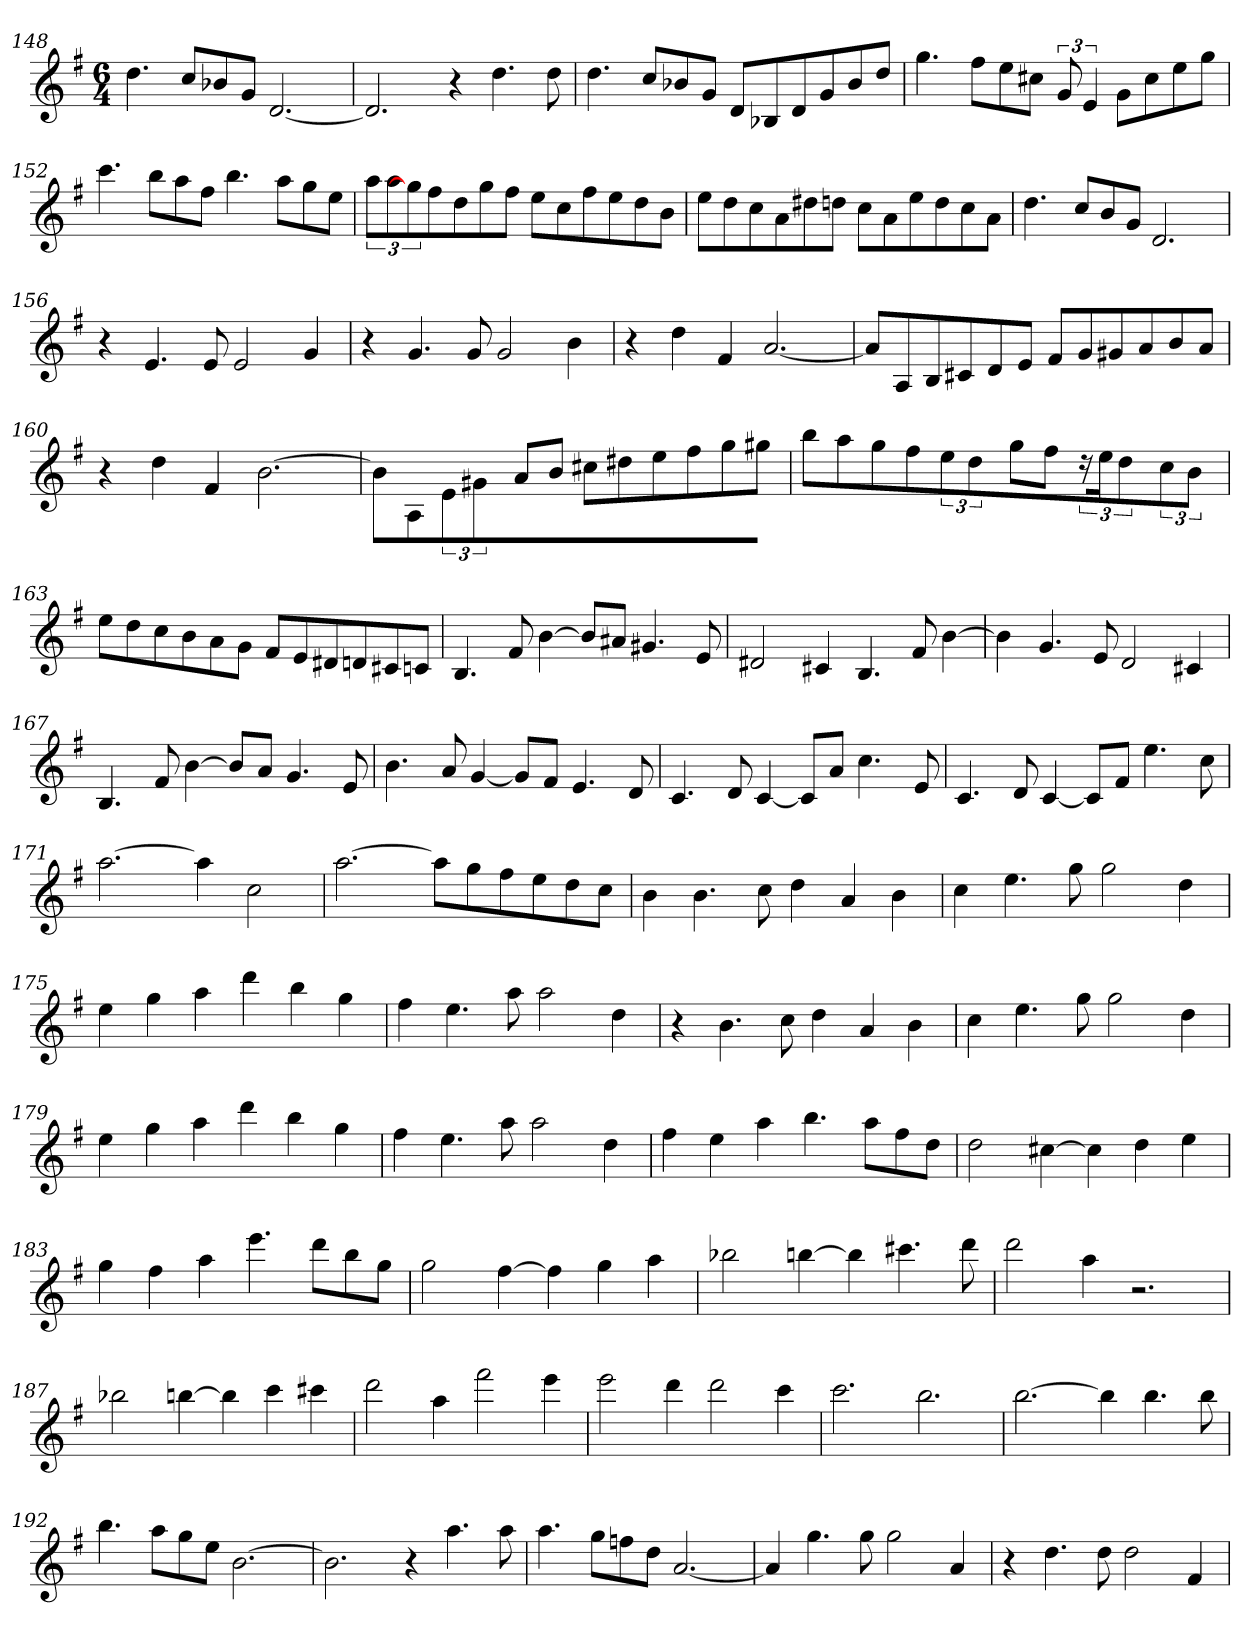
**kern
*part1
*staff1
*clefG2
*k[f#]
*G:
*M6/4
=148
4.dd
8cc/L
8b-X/
8g/J
[2.d
=149
2.d]
4r
4.dd
8dd
=150
4.dd
8cc/L
8b-X/
8g/J
8d/L
8B-X/
8d/
8g/
8b-/
8dd/J
=151
4.gg
8ff#\L
8ee\
8cc#X\J
12g
6e
8g\L
8cc#\
8ee\
8gg\J
=152
4.ccc
8bb\L
8aa\
8ff#\J
4.bb
8aa\L
8gg\
8ee\J
=153
12aa\L
12aa\
12gg\]
8ff#\
8dd\
8gg\
8ff#\J
8ee\L
8cc\
8ff#\
8ee\
8dd\
8b\J
=154
8ee\L
8dd\
8cc\
8a\
8dd#X\
8ddn\J
8cc\L
8a\
8ee\
8dd\
8cc\
8a\J
=155
4.dd
8cc/L
8b/
8g/J
2.d
=156
4r
4.e
8e
2e
4g
=157
4r
4.g
8g
2g
4b
=158
4r
4dd
4f#
[2.a
=159
8a/L]
8A/
8B/
8c#X/
8d/
8e/J
8f#/L
8g/
8g#X/
8a/
8b/
8a/J
=160
4r
4dd
4f#
[2.b
=161
8b/L]
8A/
12e/J
6g#X
8a/L
8b/J
8cc#X\L
8dd#X\
8ee\
8ff#\
8gg\
8gg#X\J
=162
8bb\L
8aa\
8gg\
8ff#\
12ee\J
6dd
8gg\L
8ff#\J
24r
24ee
6dd
12cc
6b
=163
8ee\L
8dd\
8cc\
8b\
8a\
8g\J
8f#/L
8e/
8d#X/
8dn/
8c#X/
8cn/J
=164
4.B
8f#
[4b
8b/L]
8a#X/J
4.g#X
8e
=165
2d#X
4c#X
4.B
8f#
[4b
=166
4b]
4.g
8e
2d
4c#X
=167
4.B
8f#
[4b
8b/L]
8a/J
4.g
8e
=168
4.b
8a
[4g
8g/L]
8f#/J
4.e
8d
=169
4.c
8d
[4c
8c/L]
8a/J
4.cc
8e
=170
4.c
8d
[4c
8c/L]
8f#/J
4.ee
8cc
=171
[2.aa
4aa]
2cc
=172
[2.aa
8aa\L]
8gg\
8ff#\
8ee\
8dd\
8cc\J
=173
4b
4.b
8cc
4dd
4a
4b
=174
4cc
4.ee
8gg
2gg
4dd
=175
4ee
4gg
4aa
4ddd
4bb
4gg
=176
4ff#
4.ee
8aa
2aa
4dd
=177
4r
4.b
8cc
4dd
4a
4b
=178
4cc
4.ee
8gg
2gg
4dd
=179
4ee
4gg
4aa
4ddd
4bb
4gg
=180
4ff#
4.ee
8aa
2aa
4dd
=181
4ff#
4ee
4aa
4.bb
8aa\L
8ff#\
8dd\J
=182
2dd
[4cc#X
4cc#]
4dd
4ee
=183
4gg
4ff#
4aa
4.eee
8ddd\L
8bb\
8gg\J
=184
2gg
[4ff#
4ff#]
4gg
4aa
=185
2bb-X
[4bbn
4bb]
4.ccc#X
8ddd
=186
2ddd
4aa
2.r
=187
2bb-X
[4bbn
4bb]
4ccc
4ccc#X
=188
2ddd
4aa
2fff#
4eee
=189
2eee
4ddd
2ddd
4ccc
=190
2.ccc
2.bb
=191
[2.bb
4bb]
4.bb
8bb
=192
4.bb
8aa\L
8gg\
8ee\J
[2.b
=193
2.b]
4r
4.aa
8aa
=194
4.aa
8gg\L
8ffn\
8dd\J
[2.a
=195
4a]
4.gg
8gg
2gg
4a
=196
4r
4.dd
8dd
2dd
4f#
=
*-
